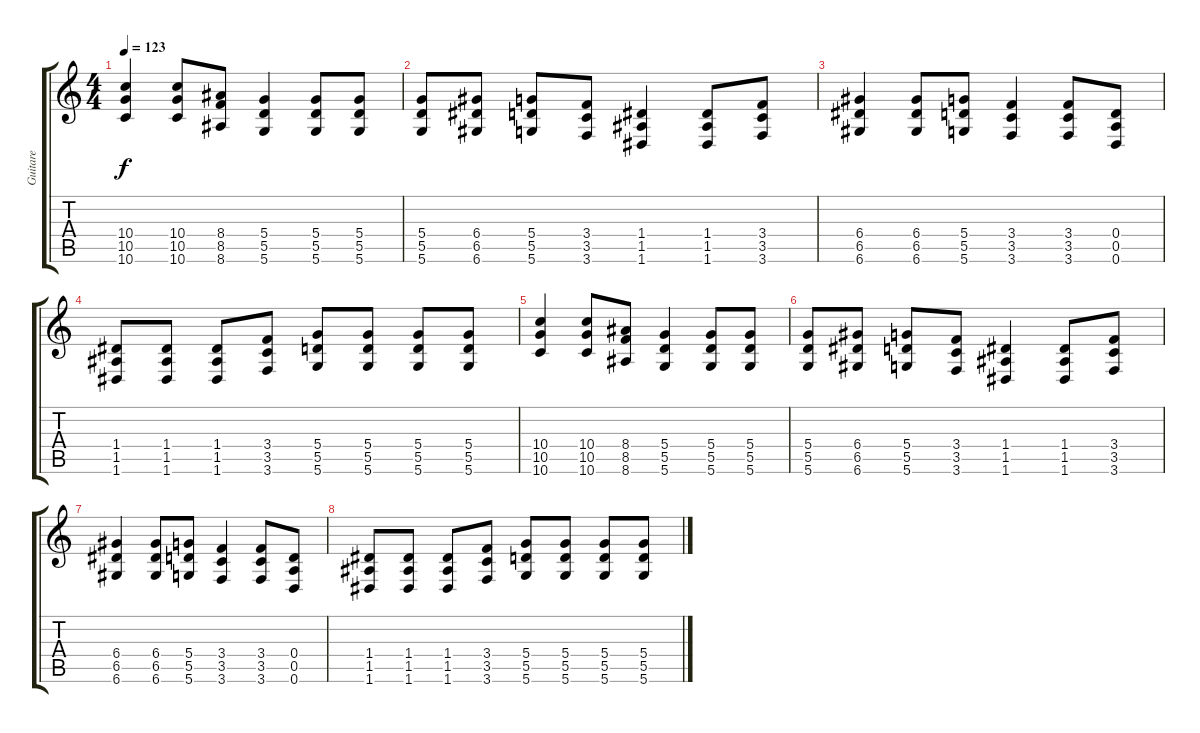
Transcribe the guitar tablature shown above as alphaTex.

\track ("Guitare" "Guitare") {instrument distortionguitar}
\staff {score tabs}
\tuning (E4 B3 G3 D3 A2 D2) {hide}
\ts (4 4)
\tempo 123
\clef g2
\ks c
(10.4 10.5 10.6).4{dy f} (10.4 10.5 10.6).8 (8.4 8.5 8.6).8 (5.4 5.5 5.6).4 (5.4 5.5 5.6).8 (5.4 5.5 5.6).8 |
(5.4 5.5 5.6).8 (6.4 6.5 6.6).8 (5.4 5.5 5.6).8 (3.4 3.5 3.6).8 (1.4 1.5 1.6).4 (1.4 1.5 1.6).8 (3.4 3.5 3.6).8 |
(6.4 6.5 6.6).4 (6.4 6.5 6.6).8 (5.4 5.5 5.6).8 (3.4 3.5 3.6).4 (3.4 3.5 3.6).8 (0.4 0.5 0.6).8 |
(1.4 1.5 1.6).8 (1.4 1.5 1.6).8 (1.4 1.5 1.6).8 (3.4 3.5 3.6).8 (5.4 5.5 5.6).8 (5.4 5.5 5.6).8 (5.4 5.5 5.6).8 (5.4 5.5 5.6).8 |
(10.4 10.5 10.6).4 (10.4 10.5 10.6).8 (8.4 8.5 8.6).8 (5.4 5.5 5.6).4 (5.4 5.5 5.6).8 (5.4 5.5 5.6).8 |
(5.4 5.5 5.6).8 (6.4 6.5 6.6).8 (5.4 5.5 5.6).8 (3.4 3.5 3.6).8 (1.4 1.5 1.6).4 (1.4 1.5 1.6).8 (3.4 3.5 3.6).8 |
(6.4 6.5 6.6).4 (6.4 6.5 6.6).8 (5.4 5.5 5.6).8 (3.4 3.5 3.6).4 (3.4 3.5 3.6).8 (0.4 0.5 0.6).8 |
(1.4 1.5 1.6).8 (1.4 1.5 1.6).8 (1.4 1.5 1.6).8 (3.4 3.5 3.6).8 (5.4 5.5 5.6).8 (5.4 5.5 5.6).8 (5.4 5.5 5.6).8 (5.4 5.5 5.6).8
